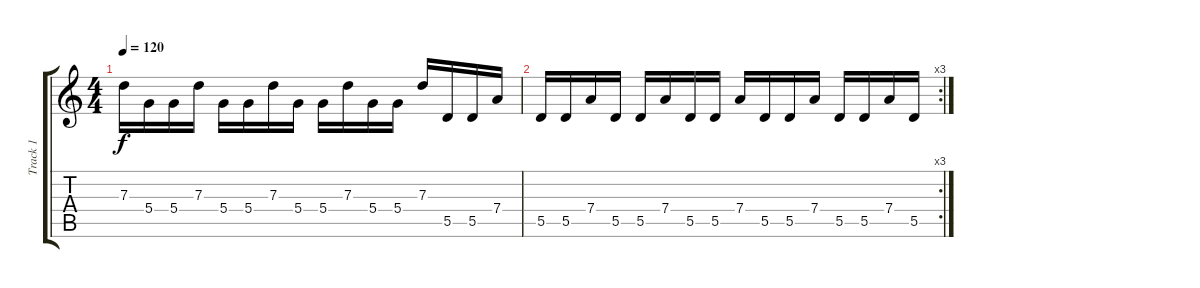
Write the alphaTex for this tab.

\track ("Track 1" "Track 1") {instrument overdrivenguitar}
\staff {score tabs}
\tuning (E4 B3 G3 D3 A2 D2) {hide}
\ts (4 4)
\tempo 120
\clef g2
\ks c
7.3.16{dy f} 5.4.16 5.4.16 7.3.16 5.4.16 5.4.16 7.3.16 5.4.16 5.4.16 7.3.16 5.4.16 5.4.16 7.3.16 5.5.16 5.5.16 7.4.16 |
\rc 3
5.5.16 5.5.16 7.4.16 5.5.16 5.5.16 7.4.16 5.5.16 5.5.16 7.4.16 5.5.16 5.5.16 7.4.16 5.5.16 5.5.16 7.4.16 5.5.16
